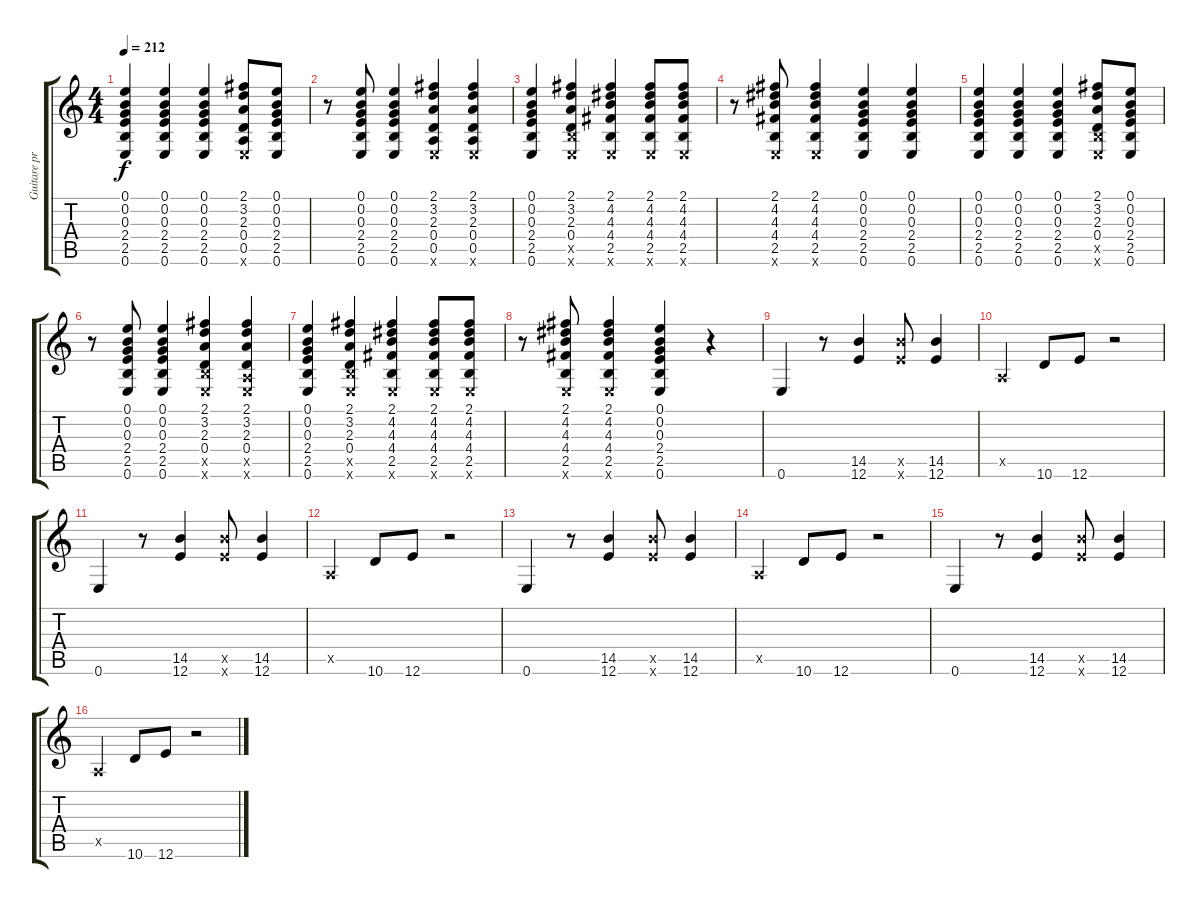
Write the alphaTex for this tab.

\track ("Guitare principale" "Guitare pr") {instrument acousticguitarsteel}
\staff {score tabs}
\tuning (E4 B3 G3 D3 A2 E2) {hide}
\ts (4 4)
\tempo 212
\clef g2
\ks c
(0.1 0.2 0.3 2.4 2.5 0.6).4{dy f} (0.1 0.2 0.3 2.4 2.5 0.6).4 (0.1 0.2 0.3 2.4 2.5 0.6).4 (2.1 3.2 2.3 0.4 0.5 0.6{x}).8 (0.1 0.2 0.3 2.4 2.5 0.6).8 |
r.8 (0.1 0.2 0.3 2.4 2.5 0.6).8 (0.1 0.2 0.3 2.4 2.5 0.6).4 (2.1 3.2 2.3 0.4 0.5 0.6{x}).4 (2.1 3.2 2.3 0.4 0.5 0.6{x}).4 |
(0.1 0.2 0.3 2.4 2.5 0.6).4 (2.1 3.2 2.3 0.4 2.5{x} 0.6{x}).4 (2.1 4.2 4.3 4.4 2.5 0.6{x}).4 (2.1 4.2 4.3 4.4 2.5 0.6{x}).8 (2.1 4.2 4.3 4.4 2.5 0.6{x}).8 |
r.8 (2.1 4.2 4.3 4.4 2.5 0.6{x}).8 (2.1 4.2 4.3 4.4 2.5 0.6{x}).4 (0.1 0.2 0.3 2.4 2.5 0.6).4 (0.1 0.2 0.3 2.4 2.5 0.6).4 |
(0.1 0.2 0.3 2.4 2.5 0.6).4 (0.1 0.2 0.3 2.4 2.5 0.6).4 (0.1 0.2 0.3 2.4 2.5 0.6).4 (2.1 3.2 2.3 0.4 2.5{x} 0.6{x}).8 (0.1 0.2 0.3 2.4 2.5 0.6).8 |
r.8 (0.1 0.2 0.3 2.4 2.5 0.6).8 (0.1 0.2 0.3 2.4 2.5 0.6).4 (2.1 3.2 2.3 0.4 2.5{x} 0.6{x}).4 (2.1 3.2 2.3 0.4 0.5{x} 0.6{x}).4 |
(0.1 0.2 0.3 2.4 2.5 0.6).4 (2.1 3.2 2.3 0.4 2.5{x} 0.6{x}).4 (2.1 4.2 4.3 4.4 2.5 0.6{x}).4 (2.1 4.2 4.3 4.4 2.5 0.6{x}).8 (2.1 4.2 4.3 4.4 2.5 0.6{x}).8 |
r.8 (2.1 4.2 4.3 4.4 2.5 0.6{x}).8 (2.1 4.2 4.3 4.4 2.5 0.6{x}).4 (0.1 0.2 0.3 2.4 2.5 0.6).4 r.4 |
0.6.4 r.8 (14.5 12.6).4 (14.5{x} 12.6{x}).8 (14.5 12.6).4 |
0.5{x}.4 10.6.8 12.6.8 r.2 |
0.6.4 r.8 (14.5 12.6).4 (14.5{x} 12.6{x}).8 (14.5 12.6).4 |
0.5{x}.4 10.6.8 12.6.8 r.2 |
0.6.4 r.8 (14.5 12.6).4 (14.5{x} 12.6{x}).8 (14.5 12.6).4 |
0.5{x}.4 10.6.8 12.6.8 r.2 |
0.6.4 r.8 (14.5 12.6).4 (14.5{x} 12.6{x}).8 (14.5 12.6).4 |
0.5{x}.4 10.6.8 12.6.8 r.2
